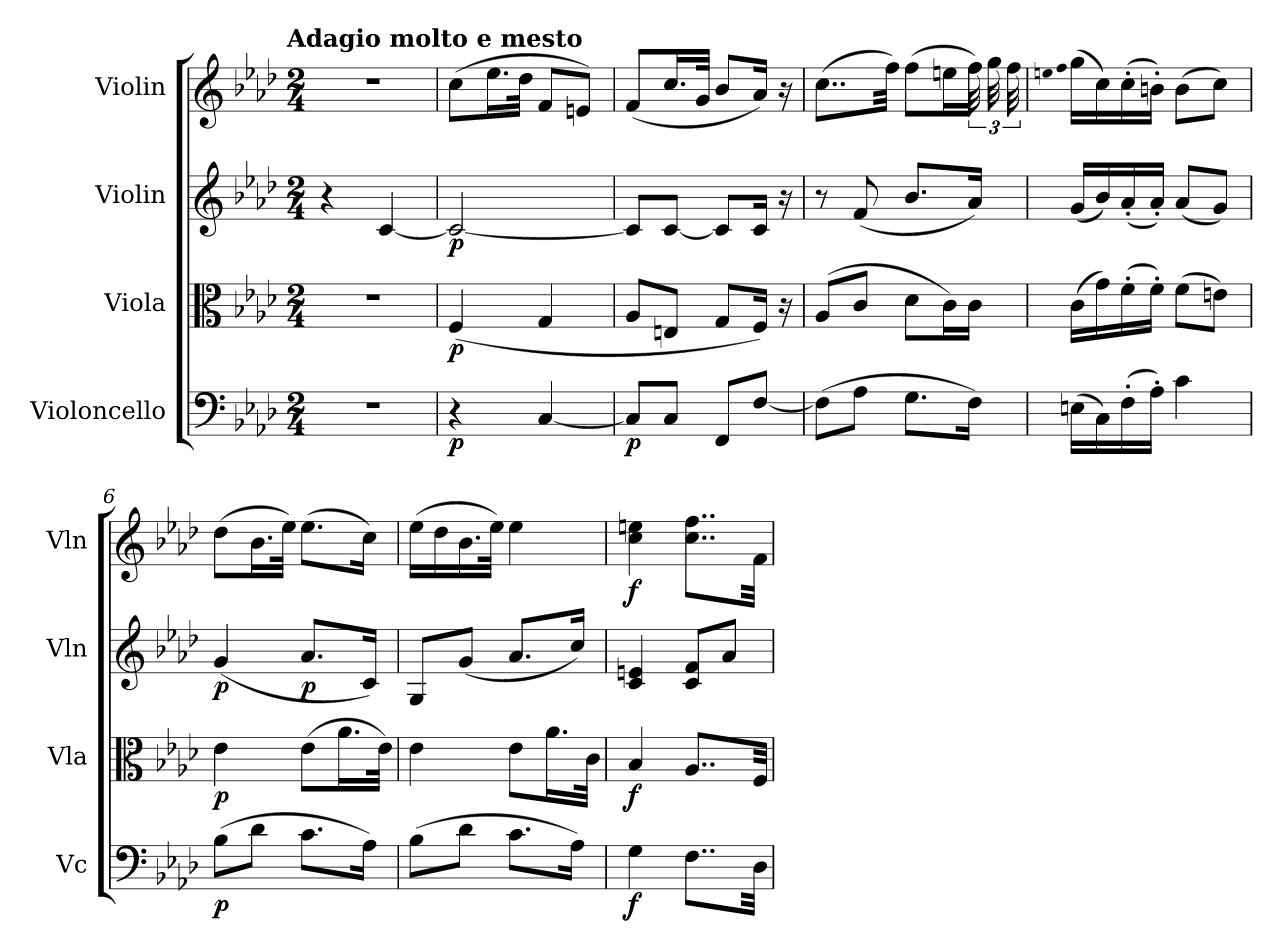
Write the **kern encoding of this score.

**kern	**dynam	**kern	**dynam	**kern	**dynam	**kern	**dynam
*part4	*part4	*part3	*part3	*part2	*part2	*part1	*part1
*staff4	*staff4	*staff3	*staff3	*staff2	*staff2	*staff1	*staff1
*I"Violoncello	*	*I"Viola	*	*I"Violin	*	*I"Violin	*
*I'Vc	*	*I'Vla	*	*I'Vln	*	*I'Vln	*
*clefF4	*	*clefC3	*	*clefG2	*	*clefG2	*
*k[b-e-a-d-]	*	*k[b-e-a-d-]	*	*k[b-e-a-d-]	*	*k[b-e-a-d-]	*
!!LO:TX:omd:t=Adagio molto e mesto
*M2/4	*	*M2/4	*	*M2/4	*	*M2/4	*
*MM28	*	*MM28	*	*MM28	*	*MM28	*
=1	=1	=1	=1	=1	=1	=1	=1
2r	.	2r	.	4r	.	2r	.
.	.	.	.	[4c/	.	.	.
=2	=2	=2	=2	=2	=2	=2	=2
4r	p	(4F/	p	2c/_	p	(8cc\L	.
.	.	.	.	.	.	16.ee-\L	.
.	.	.	.	.	.	32dd-\JJk	.
[4C/	.	4G/	.	.	.	8f/L	.
.	.	.	.	.	.	8en/J)	.
=3	=3	=3	=3	=3	=3	=3	=3
8C/L]	p	8A-/L	.	8c/L]	.	(8f/L	.
8C/J	.	8En/J	.	[8c/J	.	16.cc/L	.
.	.	.	.	.	.	32g/JJk	.
8FF/L	.	8G/L	.	8c/L]	.	8b-/L	.
[8F/J	.	16F/Jk)	.	16c/Jk	.	16a-/Jk)	.
.	.	16r	.	16r	.	16r	.
=4	=4	=4	=4	=4	=4	=4	=4
*	*	*	*	*	*	*^	*
(8F\L]	.	(8A-/L	.	8r	.	(8..cc\L	4..ryy	.
8A-\J	.	8c/J	.	(8f/	.	.	.	.
.	.	.	.	.	.	32ff\Jkk)	.	.
8.G\L	.	8d-\L	.	8.b-/L	.	(8ff\L	.	.
.	.	16c\L)	.	.	.	16een\L	.	.
16F\Jk)	.	16c\JJ	.	16a-/Jk)	.	16ff\JJ)	48ff\	.
.	.	.	.	.	.	.	48gg\	.
.	.	.	.	.	.	.	48ff\	.
*	*	*	*	*	*	*v	*v	*
=5	=5	=5	=5	=5	=5	=5	=5
.	.	.	.	.	.	qeen	.
.	.	.	.	.	.	qff	.
(16En\LL	.	(16c\LL	.	(16g/LL	.	(16gg\LL	.
16C\)	.	16g\)	.	16b-/)	.	16cc\)	.
(16F'\	.	(16f'\	.	(16a-'/	.	(16cc'\	.
16A-'\JJ)	.	16f'\JJ)	.	16a-'/JJ)	.	16bn'\JJ)	.
4c\	.	(8f\L	.	(8a-/L	.	(8b\L	.
.	.	8en\J)	.	8g/J)	.	8cc\J)	.
=6	=6	=6	=6	=6	=6	=6	=6
(8B-\L	p	4e-\	p	(4g/	p	(8dd-\L	.
8d-\J	.	.	.	.	.	16.b-\L	.
.	.	.	.	.	.	32ee-\JJk)	.
8.c\L	.	(8e-\L	.	8.a-/L	p	(8.ee-\L	.
.	.	16.a-\L	.	.	.	.	.
16A-\Jk)	.	.	.	16c/Jk)	.	16cc\Jk)	.
.	.	32e-\JJk)	.	.	.	.	.
=7	=7	=7	=7	=7	=7	=7	=7
(8B-\L	.	4e-\	.	8G/L	.	(16ee-\LL	.
.	.	.	.	.	.	16dd-\	.
8d-\J	.	.	.	(8g/J	.	16.b-\	.
.	.	.	.	.	.	32ee-\JJk)	.
8.c\L	.	8e-\L	.	8.a-/L	.	4ee-\	.
.	.	16.a-\L	.	.	.	.	.
16A-\Jk)	.	.	.	16cc/Jk)	.	.	.
.	.	32c\JJk	.	.	.	.	.
=8	=8	=8	=8	=8	=8	=8	=8
4G\	f	4B-/	f	4c/ 4en/	.	4cc\ 4een\	f
8..F\L	.	8..A-/L	.	8c/ 8f/L	.	8..cc\ 8..ff\L	.
.	.	.	.	8a-/J	.	.	.
32D-\Jkk	.	32F/Jkk	.	.	.	32f\Jkk	.
=	=	=	=	=	=	=	=
*-	*-	*-	*-	*-	*-	*-	*-
